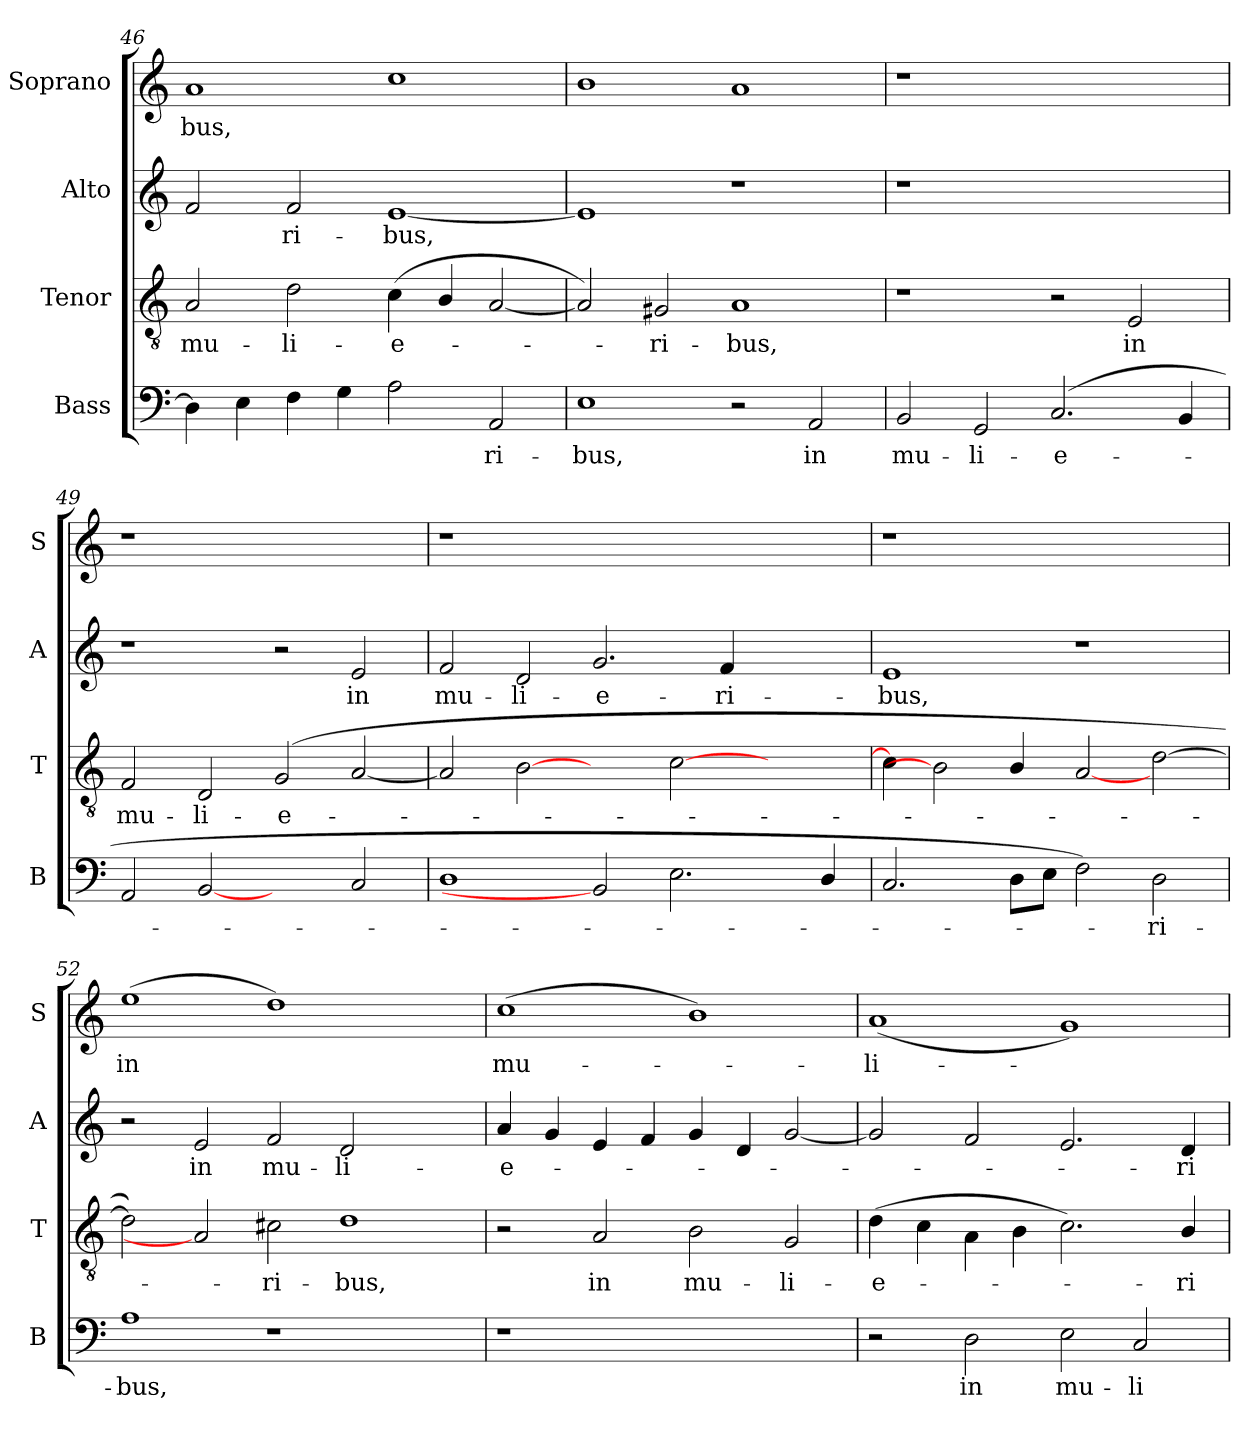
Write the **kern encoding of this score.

**kern	**text	**kern	**text	**kern	**text	**kern	**text
*part4	*part4	*part3	*part3	*part2	*part2	*part1	*part1
*staff4	*staff4	*staff3	*staff3	*staff2	*staff2	*staff1	*staff1
*I"Bass	*	*I"Tenor	*	*I"Alto	*	*I"Soprano	*
*I'B	*	*I'T	*	*I'A	*	*I'S	*
*clefF4	*	*clefGv2	*	*clefG2	*	*clefG2	*
*k[]	*	*k[]	*	*k[]	*	*k[]	*
=46	=46	=46	=46	=46	=46	=46	=46
!	!	!	!LO:LY:b	!	!	!	!LO:LY:b
4D\]	.	2A/	mu-	2f/	.	1a	-bus,
4E\	.	.	.	.	.	.	.
!	!	!	!LO:LY:b	!	!LO:LY:b	!	!
4F\	.	2d\	-li-	2f/	ri-	.	.
4G\	.	.	.	.	.	.	.
!	!	!	!LO:LY:b	!	!LO:LY:b	!	!
2A\	.	(<4c\	-e-	[1e	-bus,	1cc	.
.	.	4B/	.	.	.	.	.
!	!LO:LY:b	!	!	!	!	!	!
2AA/	ri-	[2A/	.	.	.	.	.
=47	=47	=47	=47	=47	=47	=47	=47
!	!LO:LY:b	!	!	!	!	!	!
1E	-bus,	2A/])	.	1e]	.	1b	.
!	!	!	!LO:LY:b	!	!	!	!
.	.	2G#X/	ri-	.	.	.	.
!	!	!	!LO:LY:b	!	!	!	!
2r	.	1A	-bus,	1r	.	1a	.
!	!LO:LY:b	!	!	!	!	!	!
2AA/	in	.	.	.	.	.	.
!!LO:LB:g=z
=48	=48	=48	=48	=48	=48	=48	=48
!	!LO:LY:b	!	!	!	!	!	!
2BB/	mu-	1r	.	1r	.	1r	.
!	!LO:LY:b	!	!	!	!	!	!
2GG/	-li-	.	.	.	.	.	.
!	!LO:LY:b	!	!	!	!	!	!
(>2.C/	-e-	2r	.	1ryy	.	1ryy	.
!	!	!	!LO:LY:b	!	!	!	!
.	.	2E/	in	.	.	.	.
4BB/	.	.	.	.	.	.	.
=49	=49	=49	=49	=49	=49	=49	=49
!	!	!	!LO:LY:b	!	!	!	!
2AA/	.	2F/	mu-	1r	.	1r	.
!	!	!	!LO:LY:b	!	!	!	!
[2BB	.	2D/	-li-	.	.	.	.
!	!	!	!LO:LY:b	!	!	!	!
2ryy	.	(<2G/	-e-	2r	.	1ryy	.
!	!	!	!	!	!LO:LY:b	!	!
2C/	.	[2A/	.	2e/	in	.	.
=50	=50	=50	=50	=50	=50	=50	=50
!	!	!	!	!	!LO:LY:b	!	!
1D	.	2A/]	.	2f/	mu-	1r	.
!	!	!	!	!	!LO:LY:b	!	!
.	.	[2B	.	2d/	-li-	.	.
!	!	!	!	!	!LO:LY:b	!	!
2BB]	.	2ryy	.	2.g/	-e-	1.ryy	.
2.E\	.	[2c\	.	.	.	.	.
!	!	!	!	!	!LO:LY:b	!	!
.	.	.	.	4f/	-ri-	.	.
.	.	2ryy	.	2ryy	.	.	.
4D/	.	.	.	.	.	.	.
=51	=51	=51	=51	=51	=51	=51	=51
!	!	!	!	!	!LO:LY:b	!	!
2.C/	.	4c\]	.	1e	-bus,	1r	.
.	.	2B]	.	.	.	.	.
8D\L	.	4B/	.	.	.	.	.
8E\J	.	.	.	.	.	.	.
2F\)	.	[2A	.	1r	.	1ryy	.
!	!LO:LY:b	!	!	!	!	!	!
2D\	ri-	[2d\	.	.	.	.	.
=52	=52	=52	=52	=52	=52	=52	=52
!	!LO:LY:b	!	!	!	!	!	!LO:LY:b
1A	-bus,	2d\])	.	2r	.	(>1ee	in
!	!	!	!	!	!LO:LY:b	!	!
.	.	2A]	.	2e/	in	.	.
!	!	!	!LO:LY:b	!	!LO:LY:b	!	!
1r	.	2c#X\	ri-	2f/	mu-	1dd)	.
!	!	!	!LO:LY:b	!	!LO:LY:b	!	!
.	.	1d	-bus,	2d/	-li-	.	.
2ryy	.	.	.	2ryy	.	2ryy	.
=53	=53	=53	=53	=53	=53	=53	=53
!	!	!	!	!	!LO:LY:b	!	!LO:LY:b
1r	.	2r	.	4a/	-e-	(>1cc	mu-
.	.	.	.	4g/	.	.	.
!	!	!	!LO:LY:b	!	!	!	!
.	.	2A/	in	4e/	.	.	.
.	.	.	.	4f/	.	.	.
!	!	!	!LO:LY:b	!	!	!	!
1ryy	.	2B\	mu-	4g/	.	1b)	.
.	.	.	.	4d/	.	.	.
!	!	!	!LO:LY:b	!	!	!	!
.	.	2G/	-li-	[2g/	.	.	.
!!LO:PB:g=z
=54	=54	=54	=54	=54	=54	=54	=54
!	!	!	!LO:LY:b	!	!	!	!LO:LY:b
2r	.	(>4d\	-e-	2g/]	.	(<1a	li-
.	.	4c\	.	.	.	.	.
!	!LO:LY:b	!	!	!	!	!	!
2D\	in	4A\	.	2f/	.	.	.
.	.	4B\	.	.	.	.	.
!	!LO:LY:b	!	!	!	!	!	!
2E\	mu-	2.c\)	.	2.e/	.	1g)	.
!	!LO:LY:b	!	!	!	!	!	!
2C/	-li-	.	.	.	.	.	.
!	!	!	!LO:LY:b	!	!LO:LY:b	!	!
.	.	4B/	ri-	4d/	ri-	.	.
=	=	=	=	=	=	=	=
*-	*-	*-	*-	*-	*-	*-	*-
